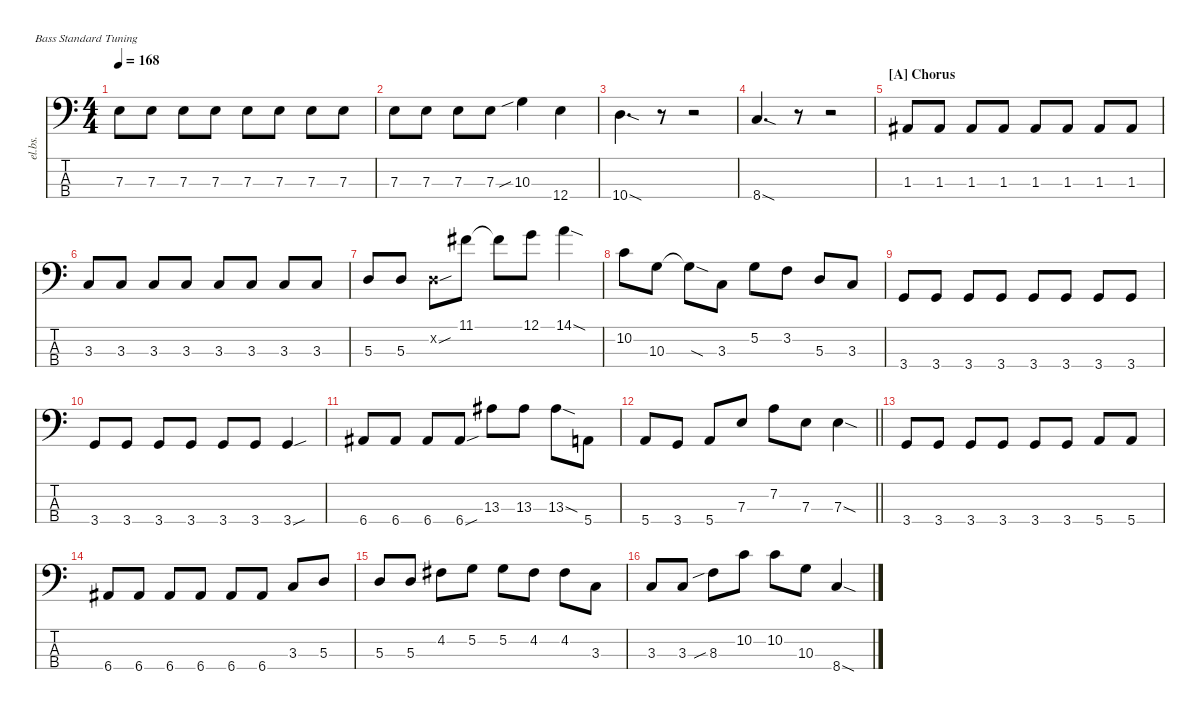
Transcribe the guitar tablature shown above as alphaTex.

\defaultSystemsLayout 4
\hideDynamics
\bracketExtendMode nobrackets
\track ("Electric Bass" "el.bs.") {mute instrument electricbassfinger}
\staff {score tabs}
\tuning (G2 D2 A1 E1)
\ts (4 4)
\tempo 168
\clef f4
\ks c
7.3.8{dy mf beam Down} 7.3.8{beam Down} 7.3.8{beam Down} 7.3.8{beam Down} 7.3.8{beam Down} 7.3.8{beam Down} 7.3.8{beam Down} 7.3.8{beam Down} |
7.3.8{beam Down} 7.3.8{beam Down} 7.3.8{beam Down} 7.3.8{beam Down} 10.3{sib}.4{beam Down} 12.4.4{beam Down} |
10.4{sod}.4{d beam Down} r.8{beam Down} r.2{beam Down} |
8.4{sod}.4{d beam Up} r.8{beam Down} r.2{beam Down} |
\section ("A" "Chorus")
1.3{acc #}.8{beam Up} 1.3{acc #}.8{beam Up} 1.3{acc #}.8{beam Up} 1.3{acc #}.8{beam Up} 1.3{acc #}.8{beam Up} 1.3{acc #}.8{beam Up} 1.3{acc #}.8{beam Up} 1.3{acc #}.8{beam Up} |
3.3.8{beam Up} 3.3.8{beam Up} 3.3.8{beam Up} 3.3.8{beam Up} 3.3.8{beam Up} 3.3.8{beam Up} 3.3.8{beam Up} 3.3.8{beam Up} |
5.3.8{beam Up} 5.3.8{beam Up} 0.2{sou x}.8{beam Down} 11.1{acc #}.8{beam Down} 11.1{t acc #}.8{beam Down} 12.1.8{beam Down} 14.1{sod}.4{beam Down} |
10.2.8{beam Down} 10.3.8{beam Down} 10.3{sod t}.8{beam Down} 3.3.8{beam Down} 5.2.8{beam Down} 3.2.8{beam Down} 5.3.8{beam Up} 3.3.8{beam Up} |
3.4.8{beam Up} 3.4.8{beam Up} 3.4.8{beam Up} 3.4.8{beam Up} 3.4.8{beam Up} 3.4.8{beam Up} 3.4.8{beam Up} 3.4.8{beam Up} |
3.4.8{beam Up} 3.4.8{beam Up} 3.4.8{beam Up} 3.4.8{beam Up} 3.4.8{beam Up} 3.4.8{beam Up} 3.4{sou}.4{beam Up} |
6.4{acc #}.8{beam Up} 6.4{acc #}.8{beam Up} 6.4{acc #}.8{beam Up} 6.4{sou acc #}.8{beam Up} 13.3{acc #}.8{beam Down} 13.3{acc #}.8{beam Down} 13.3{sod acc #}.8{beam Down} 5.4.8{beam Down} |
\barLineRight lightlight
5.4.8{beam Up} 3.4.8{beam Up} 5.4.8{beam Up} 7.3.8{beam Up} 7.2.8{beam Down} 7.3.8{beam Down} 7.3{sod}.4{beam Down} |
3.4.8{beam Up} 3.4.8{beam Up} 3.4.8{beam Up} 3.4.8{beam Up} 3.4.8{beam Up} 3.4.8{beam Up} 5.4.8{beam Up} 5.4.8{beam Up} |
6.4{acc #}.8{beam Up} 6.4{acc #}.8{beam Up} 6.4{acc #}.8{beam Up} 6.4{acc #}.8{beam Up} 6.4{acc #}.8{beam Up} 6.4{acc #}.8{beam Up} 3.3.8{beam Up} 5.3.8{beam Up} |
5.3.8{beam Up} 5.3.8{beam Up} 4.2{acc #}.8{beam Down} 5.2.8{beam Down} 5.2.8{beam Down} 4.2{acc #}.8{beam Down} 4.2{acc #}.8{beam Down} 3.3.8{beam Down} |
3.3.8{beam Up} 3.3.8{beam Up} 8.3{sib}.8{beam Down} 10.2.8{beam Down} 10.2.8{beam Down} 10.3.8{beam Down} 8.4{sod}.4{beam Up}
